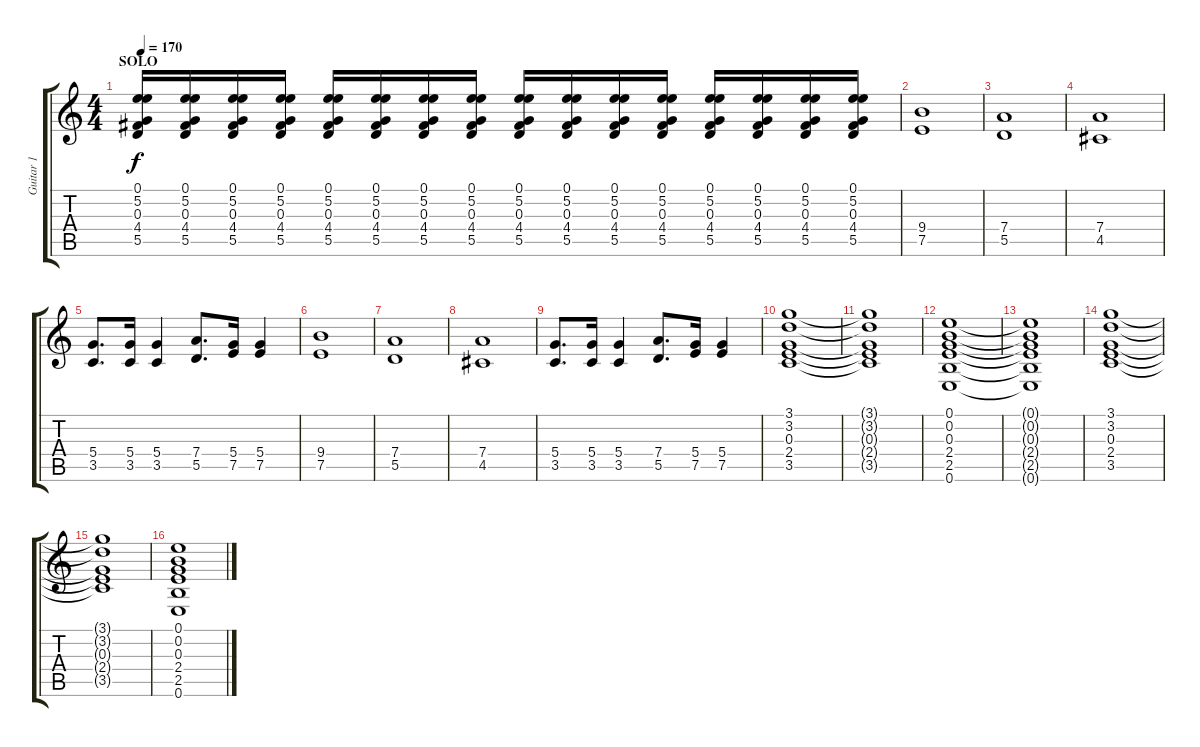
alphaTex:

\track ("Guitar 1" "Guitar 1") {instrument distortionguitar}
\staff {score tabs}
\tuning (E4 B3 G3 D3 A2 E2) {hide}
\ts (4 4)
\section ("" "SOLO")
\tempo 170
\clef g2
\ks c
(0.1 5.2 0.3 4.4 5.5).16{dy f} (0.1 5.2 0.3 4.4 5.5).16 (0.1 5.2 0.3 4.4 5.5).16 (0.1 5.2 0.3 4.4 5.5).16 (0.1 5.2 0.3 4.4 5.5).16 (0.1 5.2 0.3 4.4 5.5).16 (0.1 5.2 0.3 4.4 5.5).16 (0.1 5.2 0.3 4.4 5.5).16 (0.1 5.2 0.3 4.4 5.5).16 (0.1 5.2 0.3 4.4 5.5).16 (0.1 5.2 0.3 4.4 5.5).16 (0.1 5.2 0.3 4.4 5.5).16 (0.1 5.2 0.3 4.4 5.5).16 (0.1 5.2 0.3 4.4 5.5).16 (0.1 5.2 0.3 4.4 5.5).16 (0.1 5.2 0.3 4.4 5.5).16 |
(9.4 7.5).1 |
(7.4 5.5).1 |
(7.4 4.5).1 |
(5.4 3.5).8{d} (5.4 3.5).16 (5.4 3.5).4 (7.4 5.5).8{d} (5.4 7.5).16 (5.4 7.5).4 |
(9.4 7.5).1 |
(7.4 5.5).1 |
(7.4 4.5).1 |
(5.4 3.5).8{d} (5.4 3.5).16 (5.4 3.5).4 (7.4 5.5).8{d} (5.4 7.5).16 (5.4 7.5).4 |
(3.1 3.2 0.3 2.4 3.5).1 |
(3.1{t} 3.2{t} 0.3{t} 2.4{t} 3.5{t}).1 |
(0.1 0.2 0.3 2.4 2.5 0.6).1 |
(0.1{t} 0.2{t} 0.3{t} 2.4{t} 2.5{t} 0.6{t}).1 |
(3.1 3.2 0.3 2.4 3.5).1 |
(3.1{t} 3.2{t} 0.3{t} 2.4{t} 3.5{t}).1 |
(0.1 0.2 0.3 2.4 2.5 0.6).1
